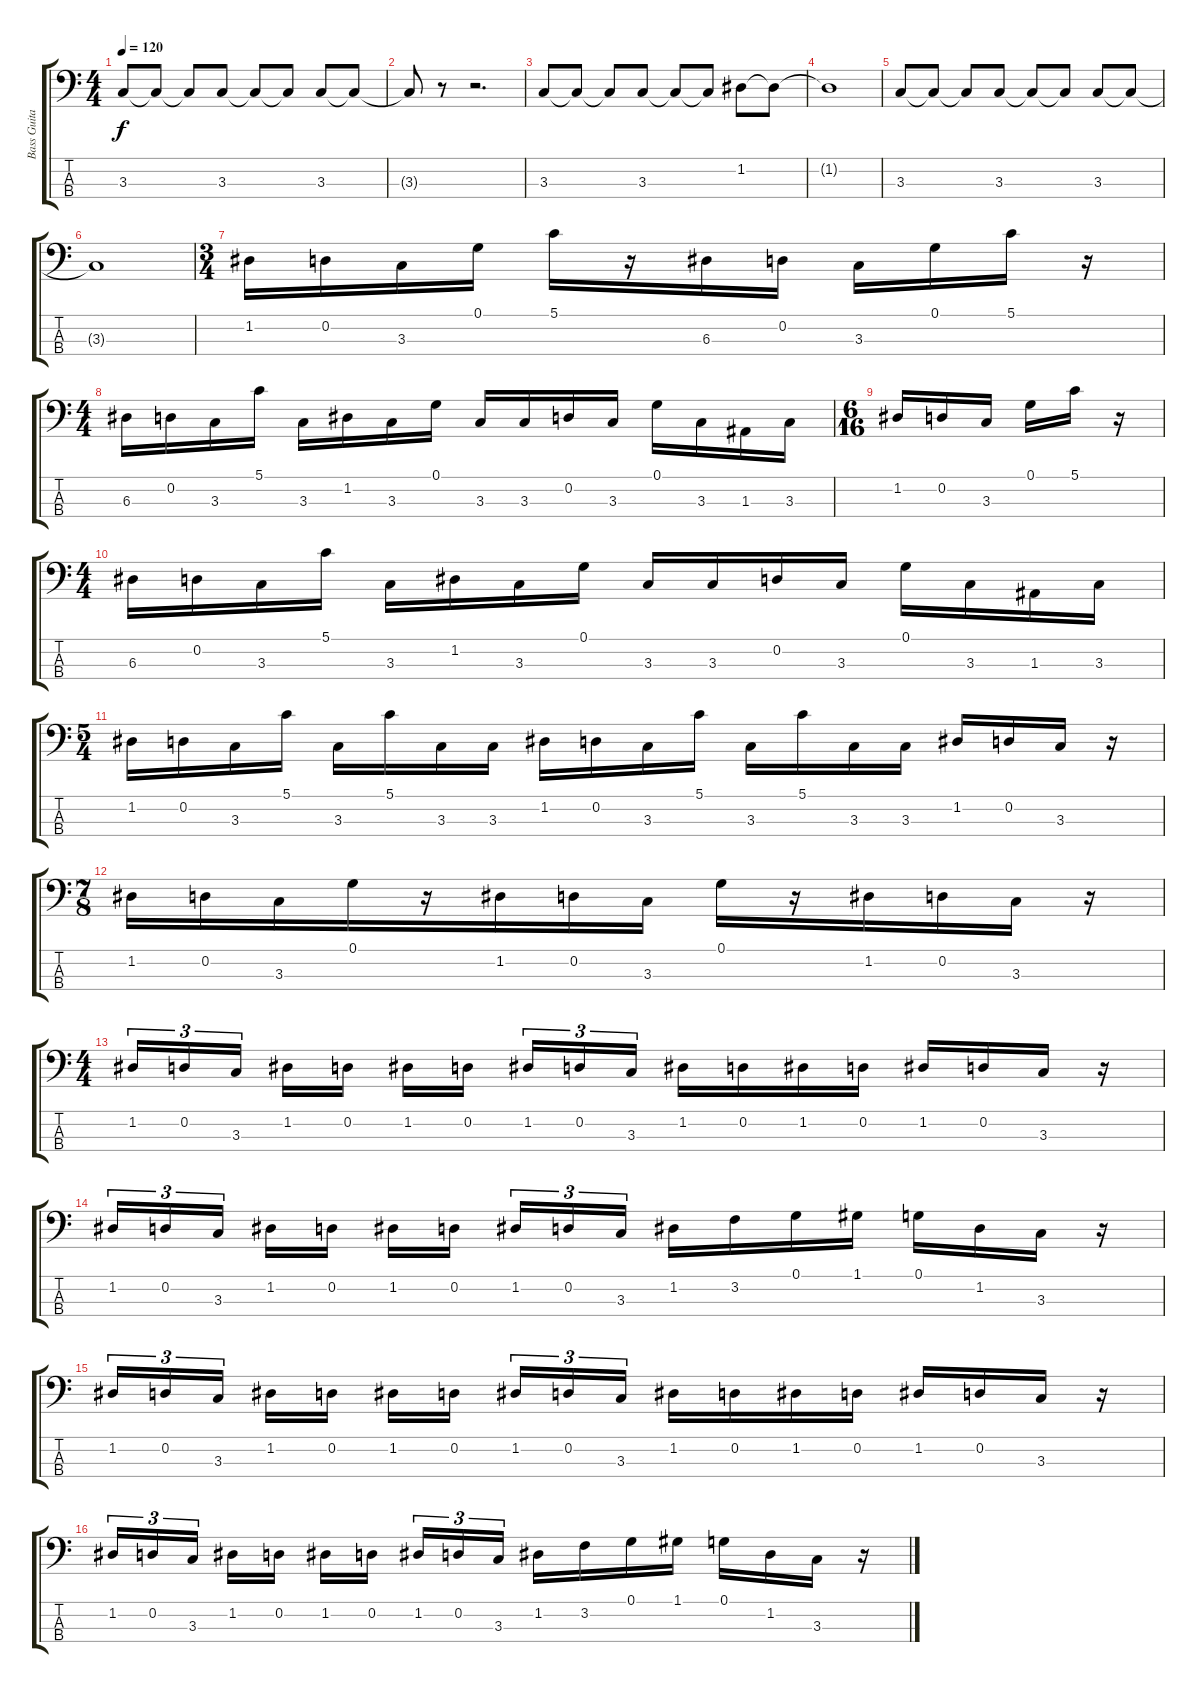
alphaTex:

\track ("Bass Guitar" "Bass Guita") {instrument acousticbass}
\staff {score tabs}
\tuning (G2 D2 A1 E1) {hide}
\ts (4 4)
\tempo 120
\clef f4
\ks c
3.3.8{dy f} 3.3{t}.8 3.3{t}.8 3.3.8 3.3{t}.8 3.3{t}.8 3.3.8 3.3{t}.8 |
3.3{t}.8 r.8 r.2{d} |
3.3.8 3.3{t}.8 3.3{t}.8 3.3.8 3.3{t}.8 3.3{t}.8 1.2.8 1.2{t}.8 |
1.2{t}.1 |
3.3.8 3.3{t}.8 3.3{t}.8 3.3.8 3.3{t}.8 3.3{t}.8 3.3.8 3.3{t}.8 |
3.3{t}.1 |
\ts (3 4)
1.2.16 0.2.16 3.3.16 0.1.16 5.1.16 r.16 6.3.16 0.2.16 3.3.16 0.1.16 5.1.16 r.16 |
\ts (4 4)
6.3.16 0.2.16 3.3.16 5.1.16 3.3.16 1.2.16 3.3.16 0.1.16 3.3.16 3.3.16 0.2.16 3.3.16 0.1.16 3.3.16 1.3.16 3.3.16 |
\ts (6 16)
1.2.16 0.2.16 3.3.16 0.1.16 5.1.16 r.16 |
\ts (4 4)
6.3.16 0.2.16 3.3.16 5.1.16 3.3.16 1.2.16 3.3.16 0.1.16 3.3.16 3.3.16 0.2.16 3.3.16 0.1.16 3.3.16 1.3.16 3.3.16 |
\ts (5 4)
1.2.16 0.2.16 3.3.16 5.1.16 3.3.16 5.1.16 3.3.16 3.3.16 1.2.16 0.2.16 3.3.16 5.1.16 3.3.16 5.1.16 3.3.16 3.3.16 1.2.16 0.2.16 3.3.16 r.16 |
\ts (7 8)
1.2.16 0.2.16 3.3.16 0.1.16 r.16 1.2.16 0.2.16 3.3.16 0.1.16 r.16 1.2.16 0.2.16 3.3.16 r.16 |
\ts (4 4)
1.2.16{tu (3 2)} 0.2.16{tu (3 2)} 3.3.16{tu (3 2) beam splitsecondary} 1.2.16 0.2.16 1.2.16 0.2.16{beam splitsecondary} 1.2.16{tu (3 2)} 0.2.16{tu (3 2)} 3.3.16{tu (3 2)} 1.2.16 0.2.16 1.2.16 0.2.16 1.2.16 0.2.16 3.3.16 r.16 |
1.2.16{tu (3 2)} 0.2.16{tu (3 2)} 3.3.16{tu (3 2) beam splitsecondary} 1.2.16 0.2.16 1.2.16 0.2.16{beam splitsecondary} 1.2.16{tu (3 2)} 0.2.16{tu (3 2)} 3.3.16{tu (3 2)} 1.2.16 3.2.16 0.1.16 1.1.16 0.1.16 1.2.16 3.3.16 r.16 |
1.2.16{tu (3 2)} 0.2.16{tu (3 2)} 3.3.16{tu (3 2) beam splitsecondary} 1.2.16 0.2.16 1.2.16 0.2.16{beam splitsecondary} 1.2.16{tu (3 2)} 0.2.16{tu (3 2)} 3.3.16{tu (3 2)} 1.2.16 0.2.16 1.2.16 0.2.16 1.2.16 0.2.16 3.3.16 r.16 |
1.2.16{tu (3 2)} 0.2.16{tu (3 2)} 3.3.16{tu (3 2) beam splitsecondary} 1.2.16 0.2.16 1.2.16 0.2.16{beam splitsecondary} 1.2.16{tu (3 2)} 0.2.16{tu (3 2)} 3.3.16{tu (3 2)} 1.2.16 3.2.16 0.1.16 1.1.16 0.1.16 1.2.16 3.3.16 r.16
